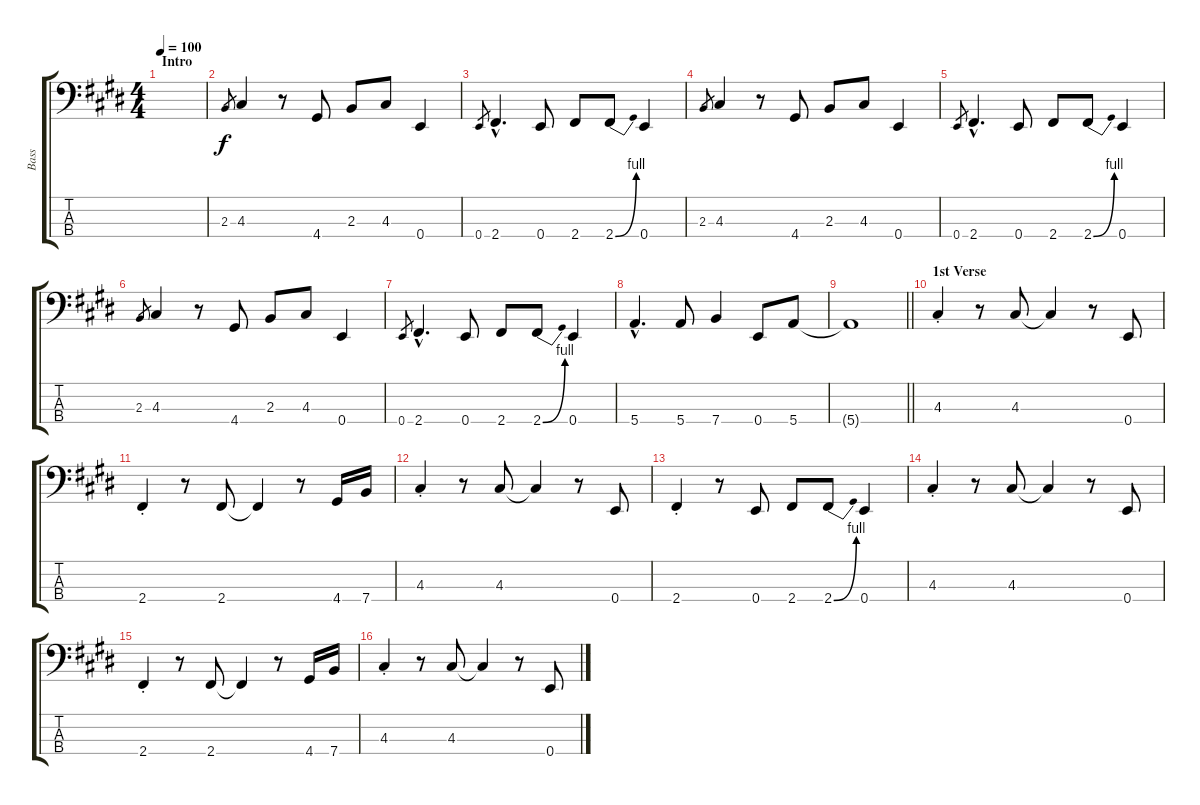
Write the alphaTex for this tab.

\track ("Bass" "Bass") {instrument electricbassfinger}
\staff {score tabs}
\tuning (G2 D2 A1 E1) {hide}
\ts (4 4)
\section ("" "Intro")
\tempo 100
\clef f4
\ks c#minor
|
2.3.8{gr} 4.3.4 r.8 4.4.8 2.3.8 4.3.8 0.4.4 |
0.4.8{gr} 2.4{hac}.4{d} 0.4.8 2.4.8 2.4{be (bend 0 0 60 4)}.8 0.4.4 |
2.3.8{gr} 4.3.4 r.8 4.4.8 2.3.8 4.3.8 0.4.4 |
0.4.8{gr} 2.4{hac}.4{d} 0.4.8 2.4.8 2.4{be (bend 0 0 60 4)}.8 0.4.4 |
2.3.8{gr} 4.3.4 r.8 4.4.8 2.3.8 4.3.8 0.4.4 |
0.4.8{gr} 2.4{hac}.4{d} 0.4.8 2.4.8 2.4{be (bend 0 0 60 4)}.8 0.4.4 |
5.4{hac}.4{d} 5.4.8 7.4.4 0.4.8 5.4.8 |
\barLineRight lightlight
5.4{t}.1 |
\section ("" "1st Verse")
4.3{st}.4 r.8 4.3.8 4.3{t}.4 r.8 0.4.8 |
2.4{st}.4 r.8 2.4.8 2.4{t}.4 r.8 4.4.16 7.4.16 |
4.3{st}.4 r.8 4.3.8 4.3{t}.4 r.8 0.4.8 |
2.4{st}.4 r.8 0.4.8 2.4.8 2.4{be (bend 0 0 60 4)}.8 0.4.4 |
4.3{st}.4 r.8 4.3.8 4.3{t}.4 r.8 0.4.8 |
2.4{st}.4 r.8 2.4.8 2.4{t}.4 r.8 4.4.16 7.4.16 |
4.3{st}.4 r.8 4.3.8 4.3{t}.4 r.8 0.4.8
